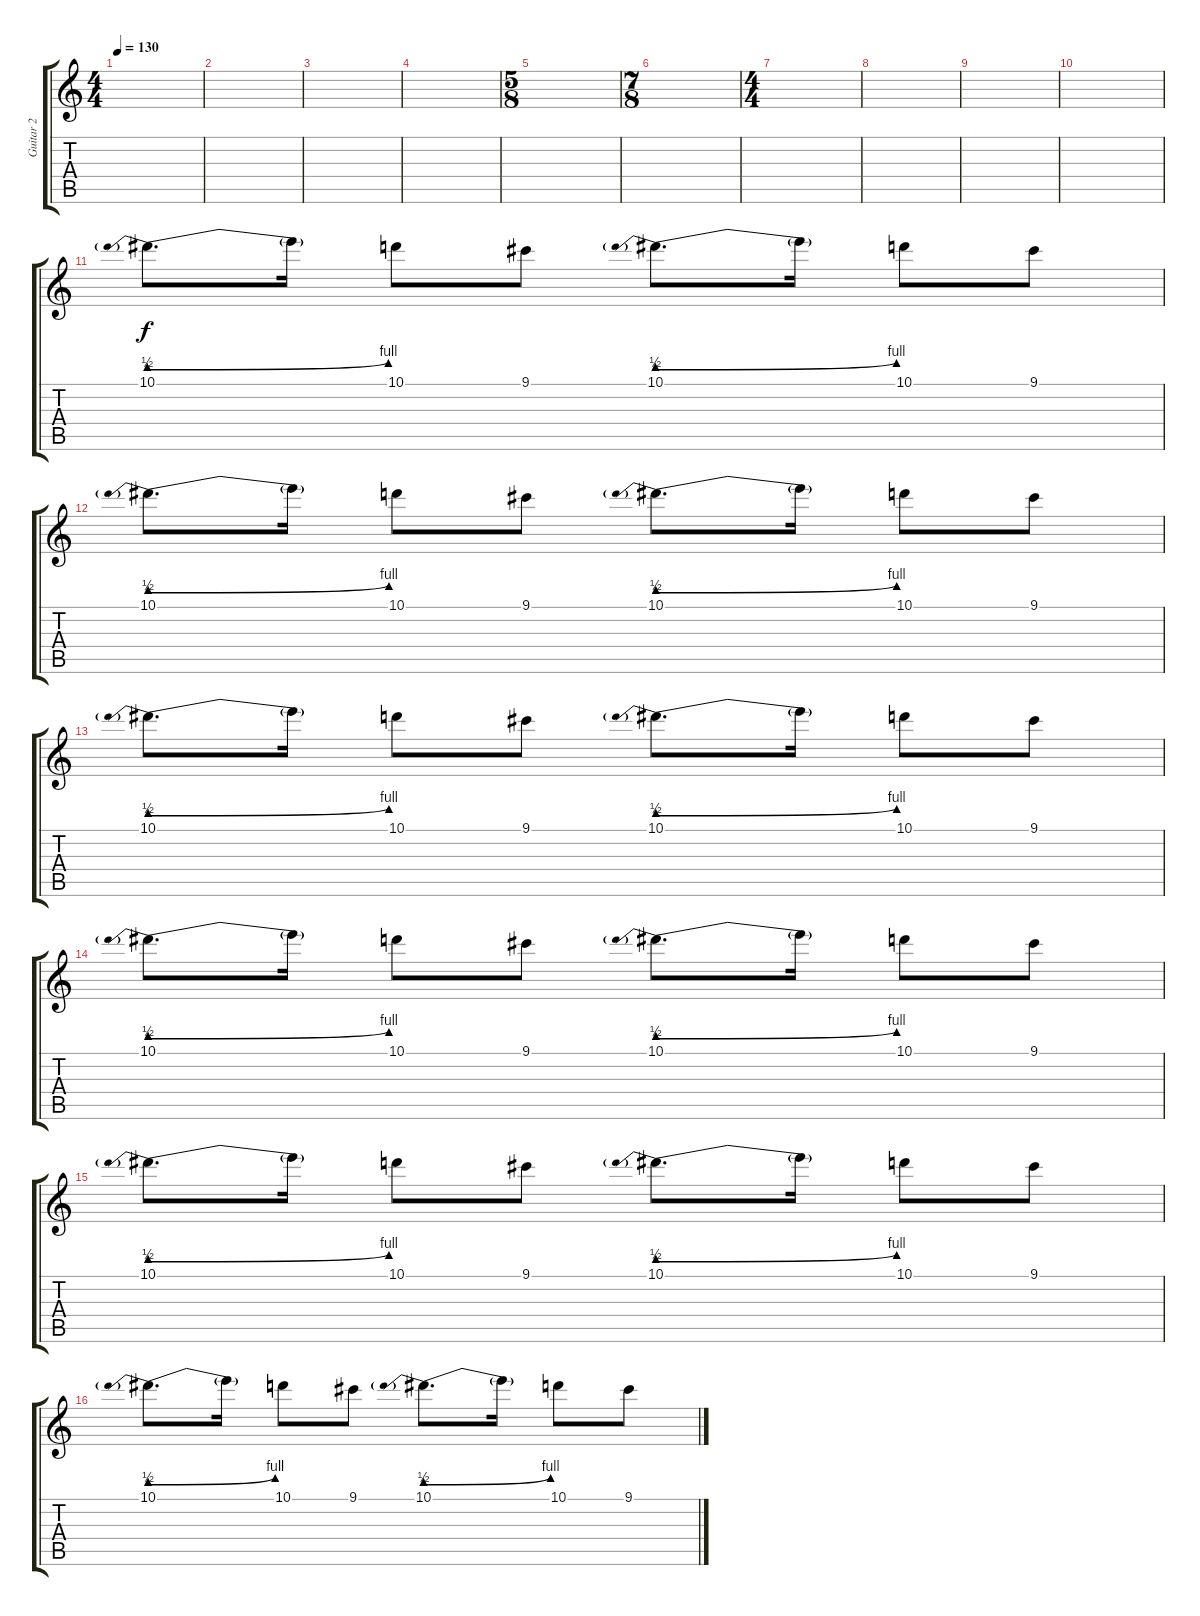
\track ("Guitar 2" "Guitar 2") {instrument overdrivenguitar}
\staff {score tabs}
\tuning (E4 B3 G3 D3 A2 E2) {hide}
\ts (4 4)
\tempo 130
\clef g2
\ks c
|
|
|
|
\ts (5 8)
|
\ts (7 8)
|
\ts (4 4)
|
|
|
|
10.1{be (prebendbend 0 2 60 4)}.8{d} 10.1{t}.16 10.1.8 9.1.8 10.1{be (prebendbend 0 2 60 4)}.8{d} 10.1{t}.16 10.1.8 9.1.8 |
10.1{be (prebendbend 0 2 60 4)}.8{d} 10.1{t}.16 10.1.8 9.1.8 10.1{be (prebendbend 0 2 60 4)}.8{d} 10.1{t}.16 10.1.8 9.1.8 |
10.1{be (prebendbend 0 2 60 4)}.8{d} 10.1{t}.16 10.1.8 9.1.8 10.1{be (prebendbend 0 2 60 4)}.8{d} 10.1{t}.16 10.1.8 9.1.8 |
10.1{be (prebendbend 0 2 60 4)}.8{d} 10.1{t}.16 10.1.8 9.1.8 10.1{be (prebendbend 0 2 60 4)}.8{d} 10.1{t}.16 10.1.8 9.1.8 |
10.1{be (prebendbend 0 2 60 4)}.8{d} 10.1{t}.16 10.1.8 9.1.8 10.1{be (prebendbend 0 2 60 4)}.8{d} 10.1{t}.16 10.1.8 9.1.8 |
10.1{be (prebendbend 0 2 60 4)}.8{d} 10.1{t}.16 10.1.8 9.1.8 10.1{be (prebendbend 0 2 60 4)}.8{d} 10.1{t}.16 10.1.8 9.1.8
